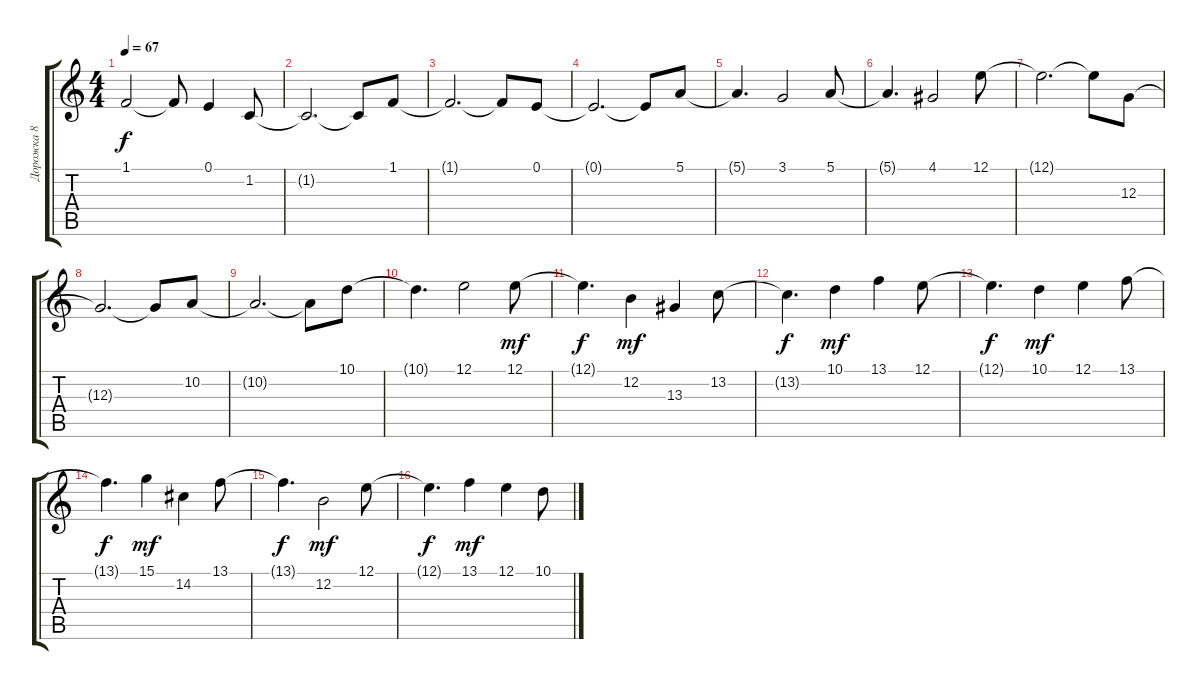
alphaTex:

\track ("Дорожка 8" "Дорожка 8") {instrument synthvoice}
\staff {score tabs}
\tuning (E4 B3 G3 D3 A2 E2) {hide}
\ts (4 4)
\tempo 67
\clef g2
\ks c
1.1{t}.2{dy f} 1.1{t}.8 0.1.4 1.2.8 |
1.2{t}.2{d} 1.2{t}.8 1.1.8 |
1.1{t}.2{d} 1.1{t}.8 0.1.8 |
0.1{t}.2{d} 0.1{t}.8 5.1.8 |
5.1{t}.4{d} 3.1.2 5.1.8 |
5.1{t}.4{d} 4.1.2 12.1.8 |
12.1{t}.2{d} 12.1{t}.8 12.3.8 |
12.3{t}.2{d} 12.3{t}.8 10.2.8 |
10.2{t}.2{d} 10.2{t}.8 10.1.8 |
10.1{t}.4{d} 12.1.2 12.1.8{dy mf} |
12.1{t}.4{d dy f} 12.2.4{dy mf} 13.3.4 13.2.8 |
13.2{t}.4{d dy f} 10.1.4{dy mf} 13.1.4 12.1.8 |
12.1{t}.4{d dy f} 10.1.4{dy mf} 12.1.4 13.1.8 |
13.1{t}.4{d dy f} 15.1.4{dy mf} 14.2.4 13.1.8 |
13.1{t}.4{d dy f} 12.2.2{dy mf} 12.1.8 |
12.1{t}.4{d dy f} 13.1.4{dy mf} 12.1.4 10.1.8
